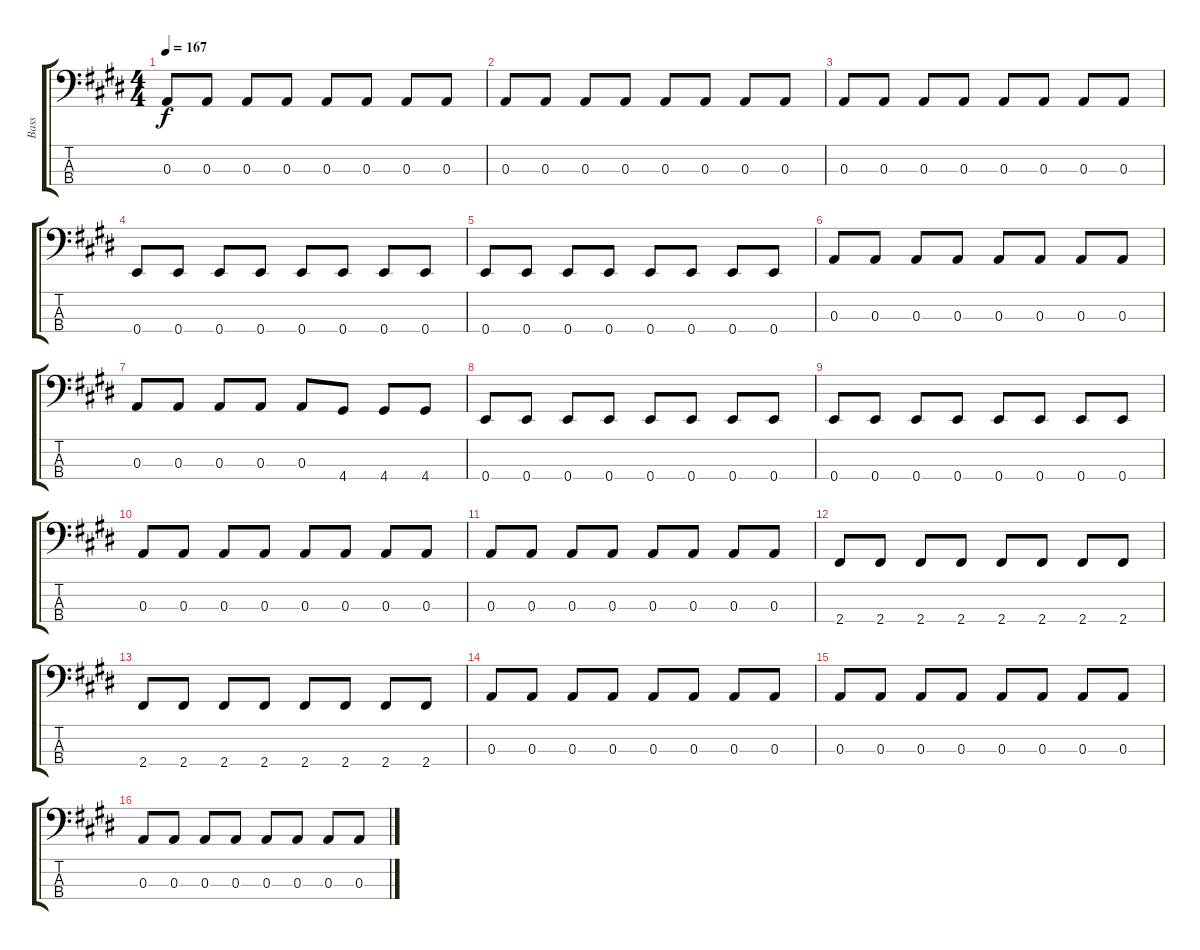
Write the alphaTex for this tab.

\track ("Bass" "Bass") {instrument electricbassfinger}
\staff {score tabs}
\tuning (G2 D2 A1 E1) {hide}
\ts (4 4)
\tempo 167
\clef f4
\ks e
0.3.8{dy f} 0.3.8 0.3.8 0.3.8 0.3.8 0.3.8 0.3.8 0.3.8 |
0.3.8 0.3.8 0.3.8 0.3.8 0.3.8 0.3.8 0.3.8 0.3.8 |
0.3.8 0.3.8 0.3.8 0.3.8 0.3.8 0.3.8 0.3.8 0.3.8 |
0.4.8 0.4.8 0.4.8 0.4.8 0.4.8 0.4.8 0.4.8 0.4.8 |
0.4.8 0.4.8 0.4.8 0.4.8 0.4.8 0.4.8 0.4.8 0.4.8 |
0.3.8 0.3.8 0.3.8 0.3.8 0.3.8 0.3.8 0.3.8 0.3.8 |
0.3.8 0.3.8 0.3.8 0.3.8 0.3.8 4.4.8 4.4.8 4.4.8 |
0.4.8 0.4.8 0.4.8 0.4.8 0.4.8 0.4.8 0.4.8 0.4.8 |
0.4.8 0.4.8 0.4.8 0.4.8 0.4.8 0.4.8 0.4.8 0.4.8 |
0.3.8 0.3.8 0.3.8 0.3.8 0.3.8 0.3.8 0.3.8 0.3.8 |
0.3.8 0.3.8 0.3.8 0.3.8 0.3.8 0.3.8 0.3.8 0.3.8 |
2.4.8 2.4.8 2.4.8 2.4.8 2.4.8 2.4.8 2.4.8 2.4.8 |
2.4.8 2.4.8 2.4.8 2.4.8 2.4.8 2.4.8 2.4.8 2.4.8 |
0.3.8 0.3.8 0.3.8 0.3.8 0.3.8 0.3.8 0.3.8 0.3.8 |
0.3.8 0.3.8 0.3.8 0.3.8 0.3.8 0.3.8 0.3.8 0.3.8 |
0.3.8 0.3.8 0.3.8 0.3.8 0.3.8 0.3.8 0.3.8 0.3.8
